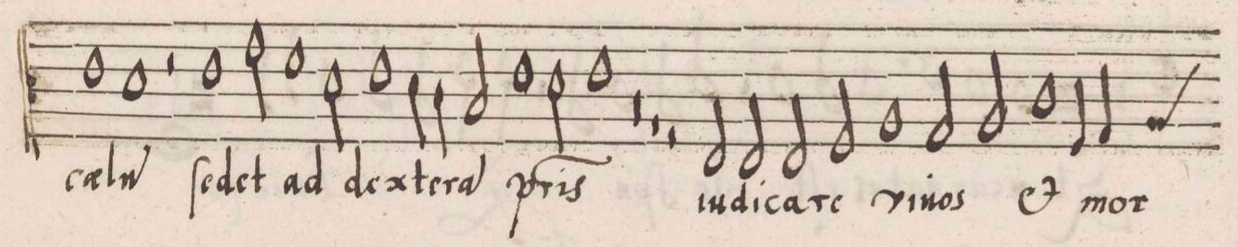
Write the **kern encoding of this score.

**kern	**text
*I"ALTVS	*
*clefC3	*
*k[]	*
*met(C|)	*
*M2/1	*
1e\	c(ae)-
1d\	-lu(m)
=91-	=91-
2r	.
1e\	ſe-
2g\	-det
=92-	=92-
1f\	ad
2d\	.
1e\	dex-
=93-	=93-
4d\	-te-
4c\	.
2B/	-ra(m)
1e\	p(at)-
=94-	=94-
2d\	-ris
1e\	.
=95-	=95-
0r	.
=96-	=96-
1r	.
2r	.
2E/	iu-
=97-	=97-
2E/	-di-
2E/	-ca-
2F/	-re
1A/	vi-
=98-	=98-
2G/	-uos
2A/	.
1c\	e(t)
=99-	=99-
4F/	mor-
*custos:A	*
4G/	.
*-	*-
